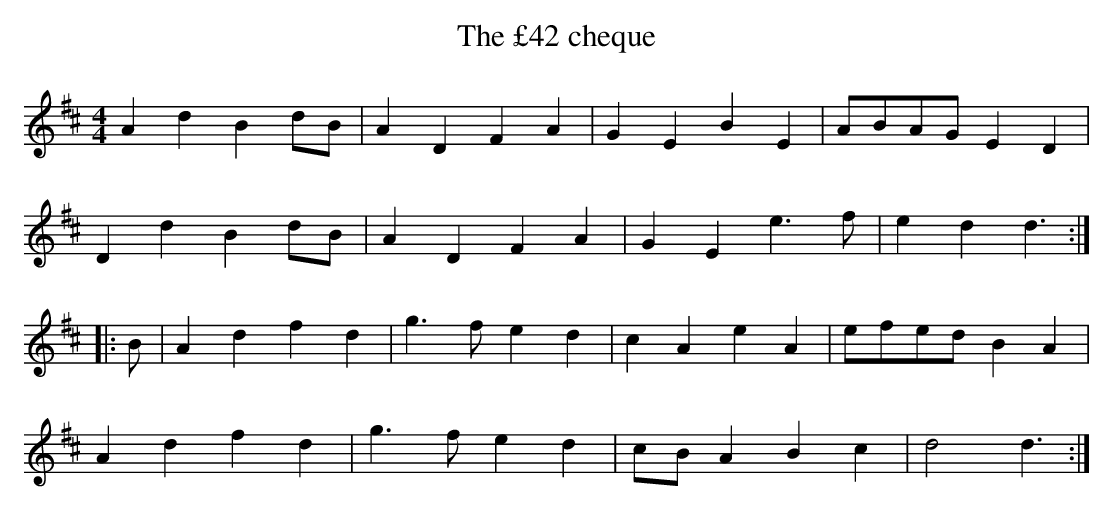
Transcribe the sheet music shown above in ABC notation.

X:1
T:The £42 cheque
M:4/4
K:D major
A2d2 B2dB|A2D2 F2A2|G2E2 B2E2|ABAG E2D2|
D2d2 B2dB|A2D2 F2A2|G2E2 e3f|e2d2 d3:|
|:B|A2d2 f2d2|g3f e2d2|c2A2 e2A2|efed B2A2|
A2d2 f2d2|g3f e2d2|cBA2 B2c2|d4 d3:|
